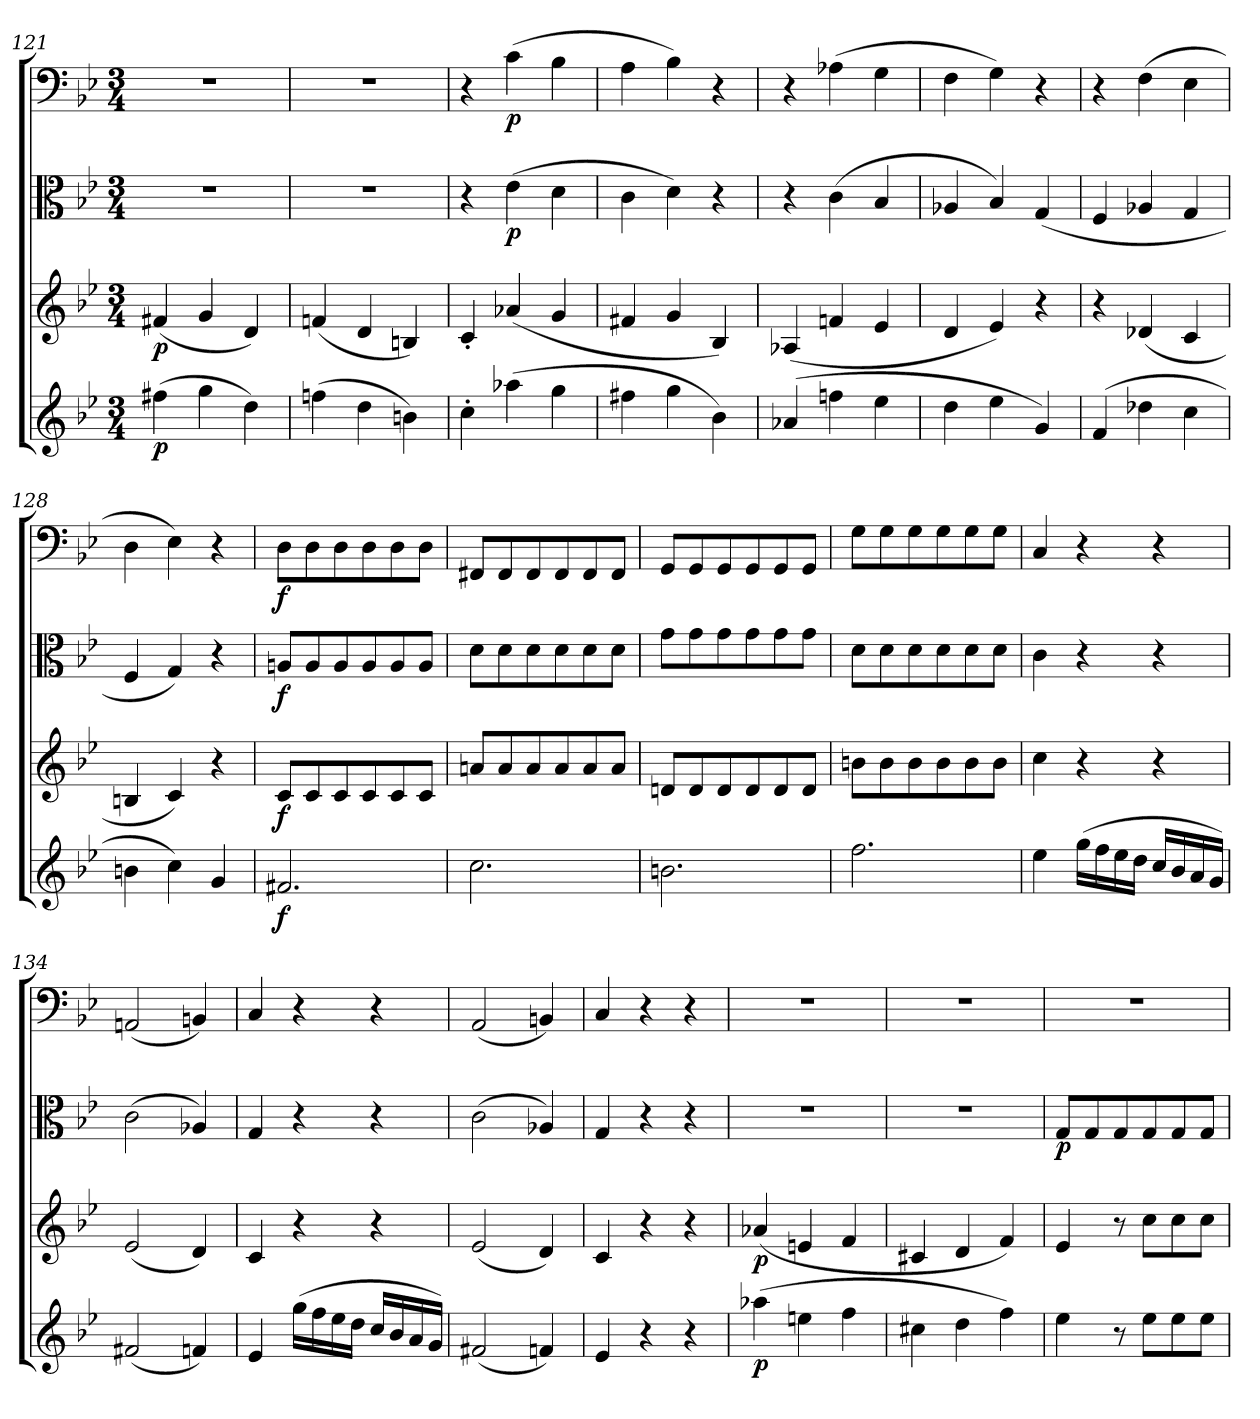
**kern	**dynam	**kern	**dynam	**kern	**dynam	**kern	**dynam
*part4	*part4	*part3	*part3	*part2	*part2	*part1	*part1
*staff4	*staff4	*staff3	*staff3	*staff2	*staff2	*staff1	*staff1
*clefG2	*	*clefG2	*	*clefC3	*	*clefF4	*
*k[b-e-]	*	*k[b-e-]	*	*k[b-e-]	*	*k[b-e-]	*
*g:	*	*g:	*	*g:	*	*g:	*
*M3/4	*	*M3/4	*	*M3/4	*	*M3/4	*
=121	=121	=121	=121	=121	=121	=121	=121
(4ff#X\	p	(4f#X/	p	2.r	.	2.r	.
4gg\	.	4g/	.	.	.	.	.
4dd\)	.	4d/)	.	.	.	.	.
=122	=122	=122	=122	=122	=122	=122	=122
(4ffn\	.	(4fn/	.	2.r	.	2.r	.
4dd\	.	4d/	.	.	.	.	.
4bn\)	.	4Bn/)	.	.	.	.	.
=123	=123	=123	=123	=123	=123	=123	=123
4cc'\	.	4c'/	.	4r	.	4r	.
(4aa-X\	.	(4a-X/	.	(4e-\	p	(4c\	p
4gg\	.	4g/	.	4d\	.	4B-\	.
=124	=124	=124	=124	=124	=124	=124	=124
4ff#X\	.	4f#X/	.	4c\	.	4A\	.
4gg\	.	4g/	.	4d\)	.	4B-\)	.
4b-\)	.	4B-/)	.	4r	.	4r	.
=125	=125	=125	=125	=125	=125	=125	=125
(4a-X/	.	(4A-X/	.	4r	.	4r	.
4ffn\	.	4fn/	.	(4c\	.	(4A-X\	.
4ee-\	.	4e-/	.	4B-/	.	4G\	.
=126	=126	=126	=126	=126	=126	=126	=126
4dd\	.	4d/	.	4A-X/	.	4F\	.
4ee-\	.	4e-/)	.	4B-/)	.	4G\)	.
4g/)	.	4r	.	(4G/	.	4r	.
=127	=127	=127	=127	=127	=127	=127	=127
(4f/	.	4r	.	4F/	.	4r	.
4dd-X\	.	(4d-X/	.	4A-X/	.	(4F\	.
4cc\	.	4c/	.	4G/	.	4E-\	.
=128	=128	=128	=128	=128	=128	=128	=128
4bn\	.	4Bn/	.	4F/	.	4D\	.
4cc\)	.	4c/)	.	4G/)	.	4E-\)	.
4g/	.	4r	.	4r	.	4r	.
=129	=129	=129	=129	=129	=129	=129	=129
2.f#X/	f	8c/L	f	8An/L	f	8D\L	f
.	.	8c/	.	8A/	.	8D\	.
.	.	8c/	.	8A/	.	8D\	.
.	.	8c/	.	8A/	.	8D\	.
.	.	8c/	.	8A/	.	8D\	.
.	.	8c/J	.	8A/J	.	8D\J	.
=130	=130	=130	=130	=130	=130	=130	=130
2.cc\	.	8an/L	.	8d\L	.	8FF#X/L	.
.	.	8a/	.	8d\	.	8FF#/	.
.	.	8a/	.	8d\	.	8FF#/	.
.	.	8a/	.	8d\	.	8FF#/	.
.	.	8a/	.	8d\	.	8FF#/	.
.	.	8a/J	.	8d\J	.	8FF#/J	.
=131	=131	=131	=131	=131	=131	=131	=131
2.bn\	.	8dn/L	.	8g\L	.	8GG/L	.
.	.	8d/	.	8g\	.	8GG/	.
.	.	8d/	.	8g\	.	8GG/	.
.	.	8d/	.	8g\	.	8GG/	.
.	.	8d/	.	8g\	.	8GG/	.
.	.	8d/J	.	8g\J	.	8GG/J	.
=132	=132	=132	=132	=132	=132	=132	=132
2.ff\	.	8bn\L	.	8d\L	.	8G\L	.
.	.	8b\	.	8d\	.	8G\	.
.	.	8b\	.	8d\	.	8G\	.
.	.	8b\	.	8d\	.	8G\	.
.	.	8b\	.	8d\	.	8G\	.
.	.	8b\J	.	8d\J	.	8G\J	.
=133	=133	=133	=133	=133	=133	=133	=133
4ee-\	.	4cc\	.	4c\	.	4C/	.
(16gg\LL	.	4r	.	4r	.	4r	.
16ff\	.	.	.	.	.	.	.
16ee-\	.	.	.	.	.	.	.
16dd\JJ	.	.	.	.	.	.	.
16cc/LL	.	4r	.	4r	.	4r	.
16b-/	.	.	.	.	.	.	.
16a/	.	.	.	.	.	.	.
16g/JJ)	.	.	.	.	.	.	.
=134	=134	=134	=134	=134	=134	=134	=134
(2f#X/	.	(2e-/	.	(2c\	.	(2AAn/	.
4fn/)	.	4d/)	.	4A-X/)	.	4BBn/)	.
=135	=135	=135	=135	=135	=135	=135	=135
4e-/	.	4c/	.	4G/	.	4C/	.
(16gg\LL	.	4r	.	4r	.	4r	.
16ff\	.	.	.	.	.	.	.
16ee-\	.	.	.	.	.	.	.
16dd\JJ	.	.	.	.	.	.	.
16cc/LL	.	4r	.	4r	.	4r	.
16b-/	.	.	.	.	.	.	.
16a/	.	.	.	.	.	.	.
16g/JJ)	.	.	.	.	.	.	.
=136	=136	=136	=136	=136	=136	=136	=136
(2f#X/	.	(2e-/	.	(2c\	.	(2AA/	.
4fn/)	.	4d/)	.	4A-X/)	.	4BBn/)	.
=137	=137	=137	=137	=137	=137	=137	=137
4e-/	.	4c/	.	4G/	.	4C/	.
4r	.	4r	.	4r	.	4r	.
4r	.	4r	.	4r	.	4r	.
=138	=138	=138	=138	=138	=138	=138	=138
(4aa-X\	p	(4a-X/	p	2.r	.	2.r	.
4een\	.	4en/	.	.	.	.	.
4ff\	.	4f/	.	.	.	.	.
=139	=139	=139	=139	=139	=139	=139	=139
4cc#X\	.	4c#X/	.	2.r	.	2.r	.
4dd\	.	4d/	.	.	.	.	.
4ff\)	.	4f/)	.	.	.	.	.
=140	=140	=140	=140	=140	=140	=140	=140
4ee-\	.	4e-/	.	8G/L	p	2.r	.
.	.	.	.	8G/	.	.	.
8r	.	8r	.	8G/	.	.	.
8ee-\L	.	8cc\L	.	8G/	.	.	.
8ee-\	.	8cc\	.	8G/	.	.	.
8ee-\J	.	8cc\J	.	8G/J	.	.	.
=	=	=	=	=	=	=	=
*-	*-	*-	*-	*-	*-	*-	*-
